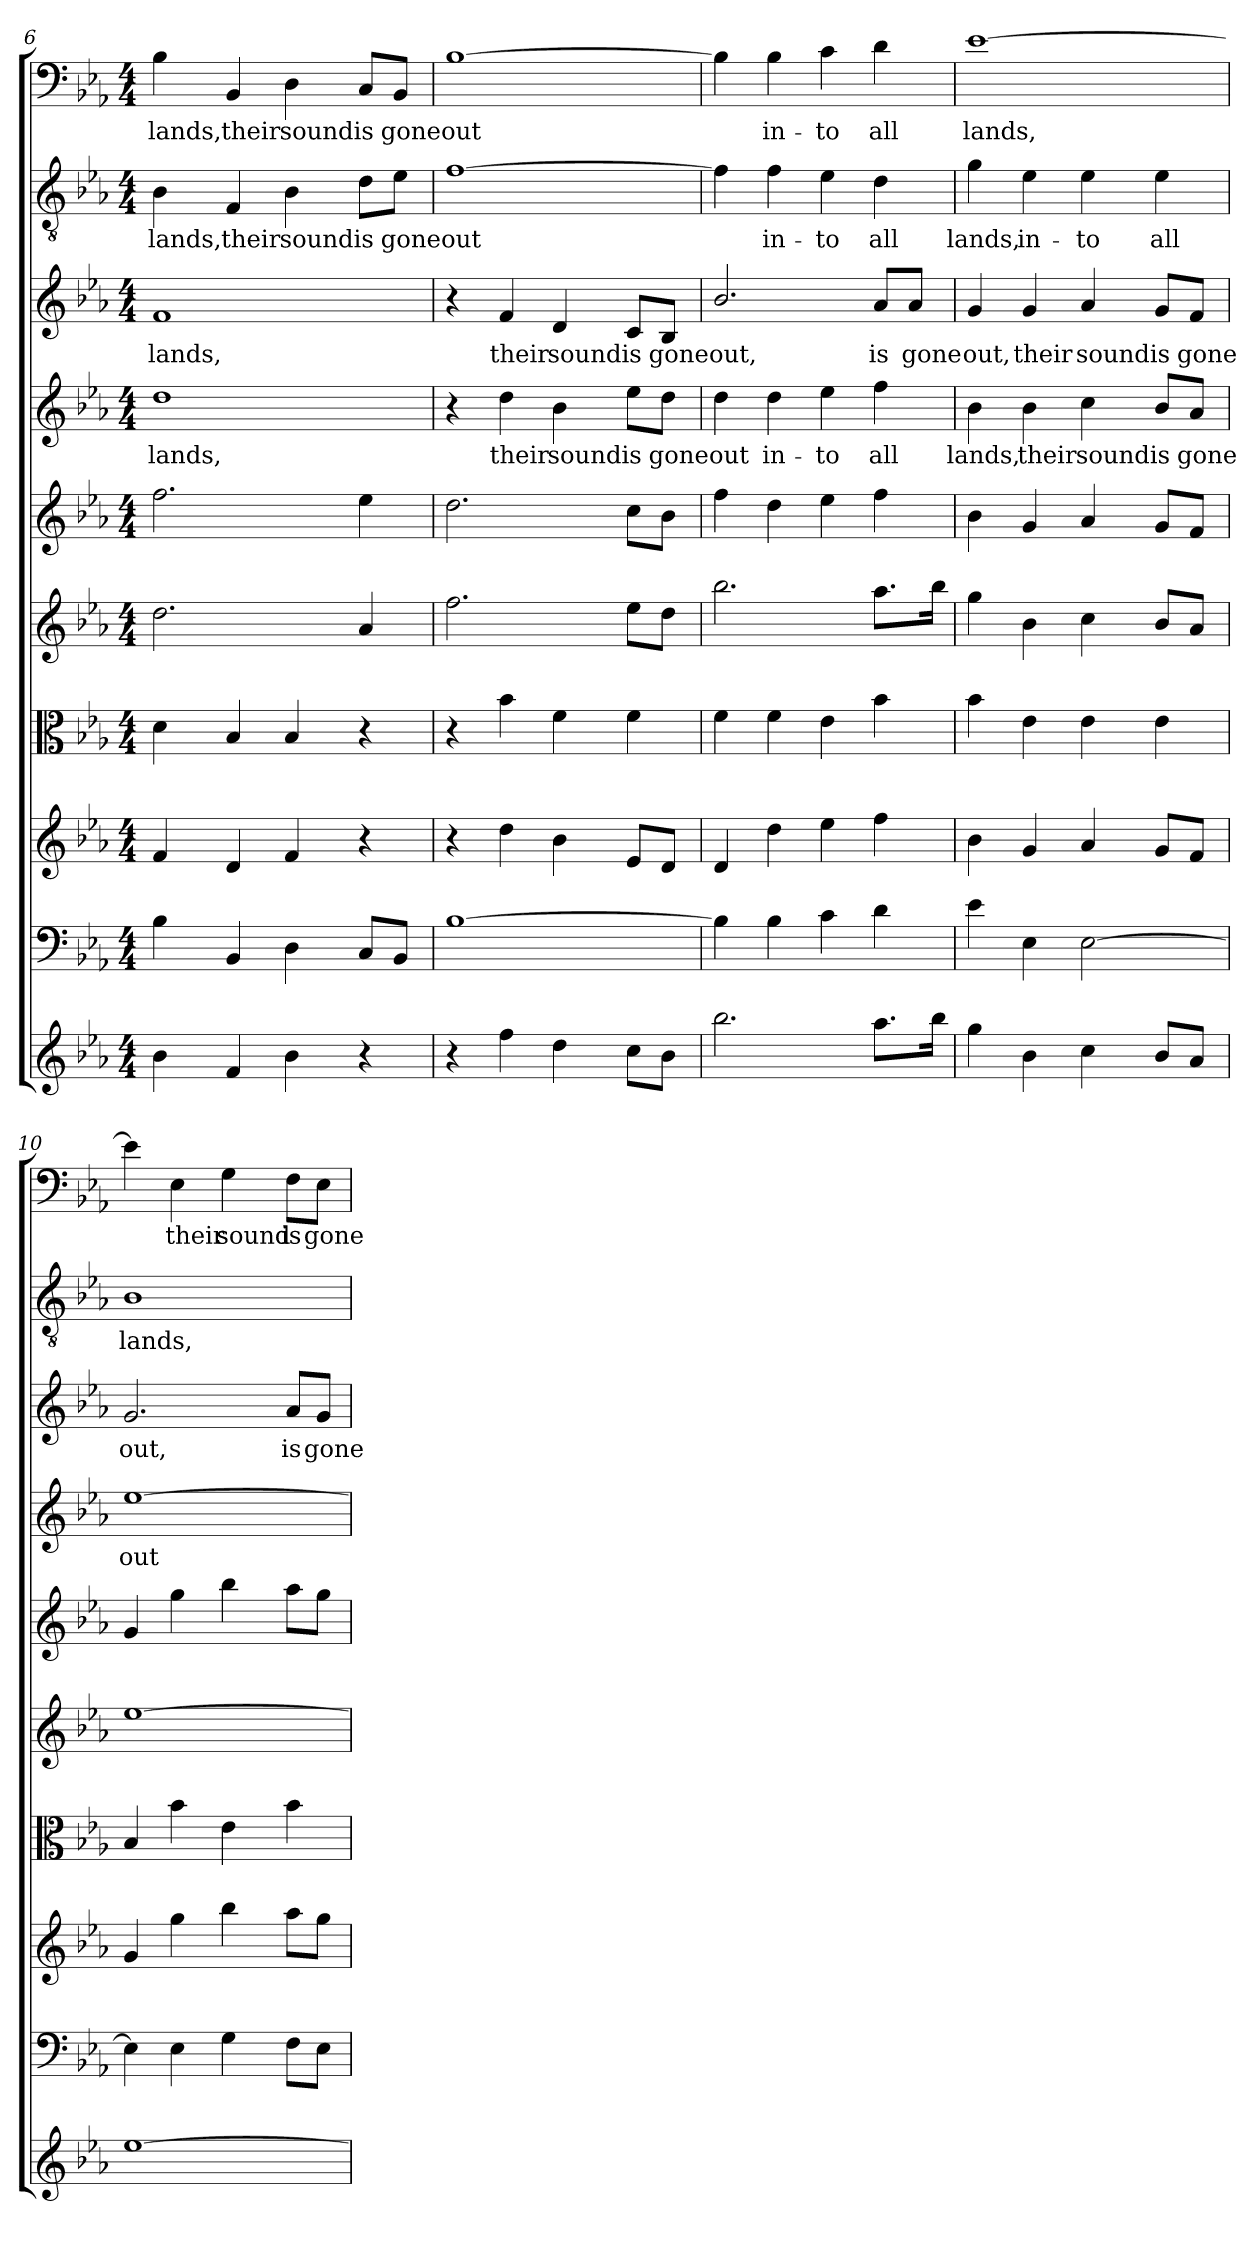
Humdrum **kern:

**kern	**kern	**kern	**kern	**kern	**kern	**kern	**text	**kern	**text	**kern	**text	**kern	**text
*part10	*part9	*part8	*part7	*part6	*part5	*part4	*part4	*part3	*part3	*part2	*part2	*part1	*part1
*staff10	*staff9	*staff8	*staff7	*staff6	*staff5	*staff4	*staff4	*staff3	*staff3	*staff2	*staff2	*staff1	*staff1
*clefG2	*clefF4	*clefG2	*clefC3	*clefG2	*clefG2	*clefG2	*	*clefG2	*	*clefGv2	*	*clefF4	*
*k[b-e-a-]	*k[b-e-a-]	*k[b-e-a-]	*k[b-e-a-]	*k[b-e-a-]	*k[b-e-a-]	*k[b-e-a-]	*	*k[b-e-a-]	*	*k[b-e-a-]	*	*k[b-e-a-]	*
*E-:	*E-:	*E-:	*E-:	*E-:	*E-:	*E-:	*	*E-:	*	*E-:	*	*E-:	*
*M4/4	*M4/4	*M4/4	*M4/4	*M4/4	*M4/4	*M4/4	*	*M4/4	*	*M4/4	*	*M4/4	*
=6	=6	=6	=6	=6	=6	=6	=6	=6	=6	=6	=6	=6	=6
4b-\	4B-\	4f/	4d\	2.dd\	2.ff\	1dd\	lands,	1f/	lands,	4B-\	lands,	4B-\	lands,
4f/	4BB-/	4d/	4B-/	.	.	.	.	.	.	4F/	their	4BB-/	their
4b-\	4D\	4f/	4B-/	.	.	.	.	.	.	4B-\	sound	4D\	sound
4r	8C/L	4r	4r	4a-/	4ee-\	.	.	.	.	8d\L	is	8C/L	is
.	8BB-/J	.	.	.	.	.	.	.	.	8e-\J	gone	8BB-/J	gone
=7	=7	=7	=7	=7	=7	=7	=7	=7	=7	=7	=7	=7	=7
4r	[1B-\	4r	4r	2.ff\	2.dd\	4r	.	4r	.	[1f\	out	[1B-\	out
4ff\	.	4dd\	4b-\	.	.	4dd\	their	4f/	their	.	.	.	.
4dd\	.	4b-\	4f\	.	.	4b-\	sound	4d/	sound	.	.	.	.
8cc\L	.	8e-/L	4f\	8ee-\L	8cc\L	8ee-\L	is	8c/L	is	.	.	.	.
8b-\J	.	8d/J	.	8dd\J	8b-\J	8dd\J	gone	8B-/J	gone	.	.	.	.
=8	=8	=8	=8	=8	=8	=8	=8	=8	=8	=8	=8	=8	=8
2.bb-\	4B-\]	4d/	4f\	2.bb-\	4ff\	4dd\	out	2.b-/	out,	4f\]	.	4B-\]	.
.	4B-\	4dd\	4f\	.	4dd\	4dd\	in-	.	.	4f\	in-	4B-\	in-
.	4c\	4ee-\	4e-\	.	4ee-\	4ee-\	-to	.	.	4e-\	-to	4c\	-to
8.aa-\L	4d\	4ff\	4b-\	8.aa-\L	4ff\	4ff\	all	8a-/L	is	4d\	all	4d\	all
.	.	.	.	.	.	.	.	8a-/J	gone	.	.	.	.
16bb-\Jk	.	.	.	16bb-\Jk	.	.	.	.	.	.	.	.	.
=9	=9	=9	=9	=9	=9	=9	=9	=9	=9	=9	=9	=9	=9
4gg\	4e-\	4b-\	4b-\	4gg\	4b-\	4b-\	lands,	4g/	out,	4g\	lands,	[1e-\	lands,
4b-\	4E-\	4g/	4e-\	4b-\	4g/	4b-\	their	4g/	their	4e-\	in-	.	.
4cc\	[2E-\	4a-/	4e-\	4cc\	4a-/	4cc\	sound	4a-/	sound	4e-\	-to	.	.
8b-/L	.	8g/L	4e-\	8b-/L	8g/L	8b-/L	is	8g/L	is	4e-\	all	.	.
8a-/J	.	8f/J	.	8a-/J	8f/J	8a-/J	gone	8f/J	gone	.	.	.	.
=10	=10	=10	=10	=10	=10	=10	=10	=10	=10	=10	=10	=10	=10
[1ee-\	4E-\]	4g/	4B-/	[1ee-\	4g/	[1ee-\	out	2.g/	out,	1B-\	lands,	4e-\]	.
.	4E-\	4gg\	4b-\	.	4gg\	.	.	.	.	.	.	4E-\	their
.	4G\	4bb-\	4e-\	.	4bb-\	.	.	.	.	.	.	4G\	sound
.	8F\L	8aa-\L	4b-\	.	8aa-\L	.	.	8a-/L	is	.	.	8F\L	is
.	8E-\J	8gg\J	.	.	8gg\J	.	.	8g/J	gone	.	.	8E-\J	gone
=	=	=	=	=	=	=	=	=	=	=	=	=	=
*-	*-	*-	*-	*-	*-	*-	*-	*-	*-	*-	*-	*-	*-
